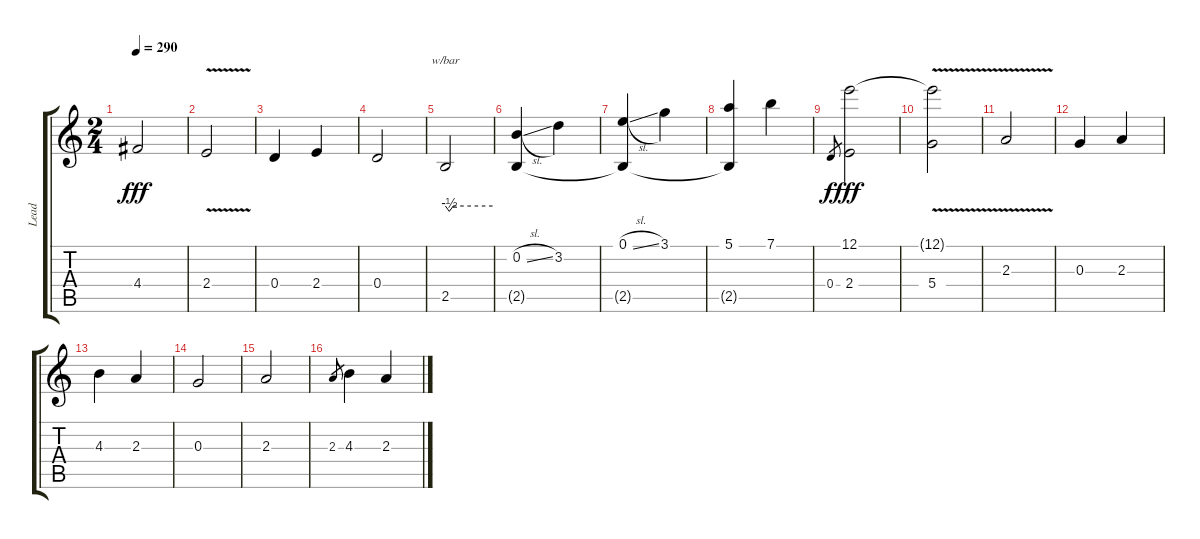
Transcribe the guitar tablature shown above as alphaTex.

\track ("Lead" "Lead") {instrument electricguitarclean}
\staff {score tabs}
\tuning (E4 B3 G3 D3 A2 E2) {hide}
\ts (2 4)
\tempo 290
\clef g2
\ks c
4.4.2{dy fff} |
2.4{v}.2 |
0.4.4 2.4.4 |
0.4.2 |
2.5.2{tbe (custom default 0 0 5 -2 10 0 60 0)} |
(0.2{sl} 2.5{t}).4{instrument acousticguitarnylon} 3.2.4 |
(0.1{sl} 2.5{t}).4 3.1.4 |
(5.1 2.5{t}).4 7.1.4 |
0.4.8{gr dy f} (12.1 2.4).2{dy fff instrument electricguitarclean} |
(12.1{t} 5.4{v}).2 |
2.3{v}.2 |
0.3.4 2.3.4 |
4.3.4 2.3.4 |
0.3.2 |
2.3.2 |
2.3.8{gr} 4.3.4 2.3.4
